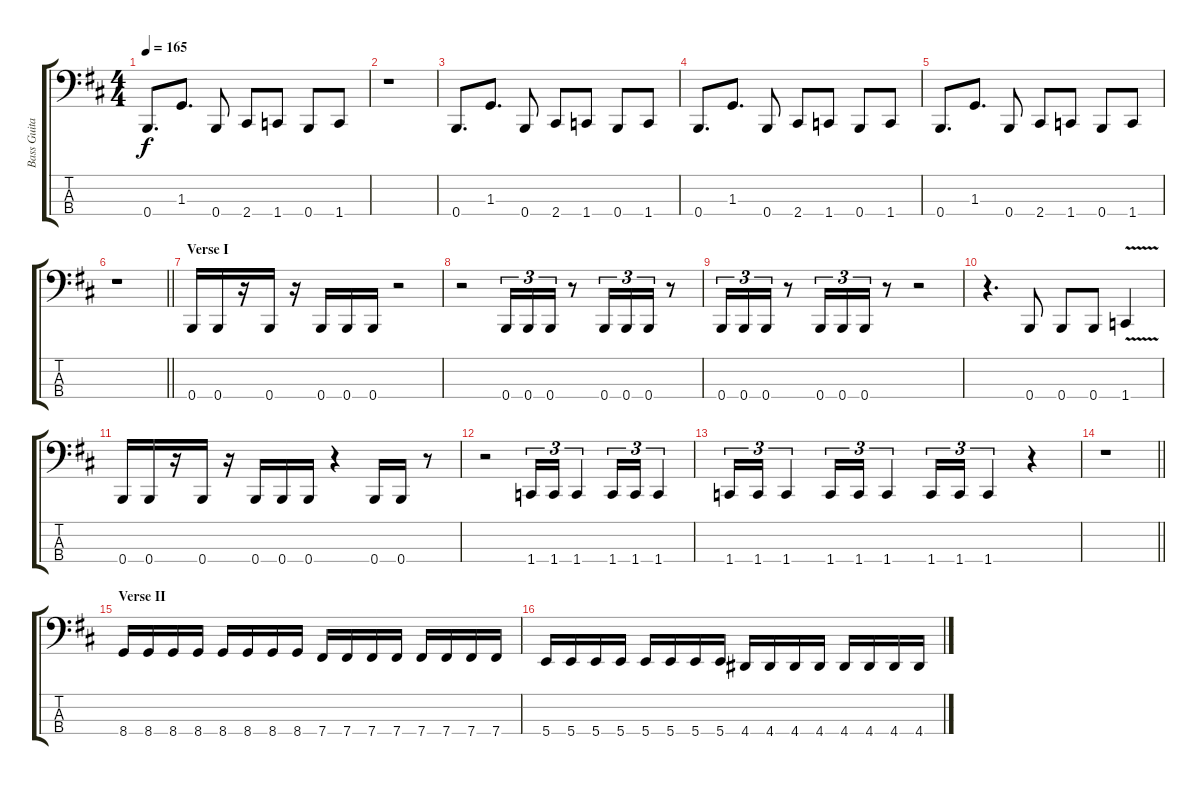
\track ("Bass Guitar" "Bass Guita") {instrument electricbasspick}
\staff {score tabs}
\tuning (E2 B1 Gb1 B0) {hide}
\ts (4 4)
\tempo 165
\clef f4
\ks d
0.4.8{d dy f} 1.3.8{d} 0.4.8 2.4.8 1.4.8 0.4.8 1.4.8 |
r.1 |
0.4.8{d} 1.3.8{d} 0.4.8 2.4.8 1.4.8 0.4.8 1.4.8 |
0.4.8{d} 1.3.8{d} 0.4.8 2.4.8 1.4.8 0.4.8 1.4.8 |
0.4.8{d} 1.3.8{d} 0.4.8 2.4.8 1.4.8 0.4.8 1.4.8 |
\barLineRight lightlight
r.1 |
\section ("" "Verse I")
0.4.16 0.4.16 r.16 0.4.16 r.16 0.4.16 0.4.16 0.4.16 r.2 |
r.2 0.4.16{tu (3 2)} 0.4.16{tu (3 2)} 0.4.16{tu (3 2)} r.8 0.4.16{tu (3 2)} 0.4.16{tu (3 2)} 0.4.16{tu (3 2)} r.8 |
0.4.16{tu (3 2)} 0.4.16{tu (3 2)} 0.4.16{tu (3 2)} r.8 0.4.16{tu (3 2)} 0.4.16{tu (3 2)} 0.4.16{tu (3 2)} r.8 r.2 |
r.4{d} 0.4.8 0.4.8 0.4.8 1.4{v}.4 |
0.4.16 0.4.16 r.16 0.4.16 r.16 0.4.16 0.4.16 0.4.16 r.4 0.4.16 0.4.16 r.8 |
r.2 1.4.16{tu (3 2)} 1.4.16{tu (3 2)} 1.4.4{tu (3 2)} 1.4.16{tu (3 2)} 1.4.16{tu (3 2)} 1.4.4{tu (3 2)} |
1.4.16{tu (3 2)} 1.4.16{tu (3 2)} 1.4.4{tu (3 2)} 1.4.16{tu (3 2)} 1.4.16{tu (3 2)} 1.4.4{tu (3 2)} 1.4.16{tu (3 2)} 1.4.16{tu (3 2)} 1.4.4{tu (3 2)} r.4 |
\barLineRight lightlight
r.1 |
\section ("" "Verse II")
8.4.16 8.4.16 8.4.16 8.4.16 8.4.16 8.4.16 8.4.16 8.4.16 7.4.16 7.4.16 7.4.16 7.4.16 7.4.16 7.4.16 7.4.16 7.4.16 |
5.4.16 5.4.16 5.4.16 5.4.16 5.4.16 5.4.16 5.4.16 5.4.16 4.4.16 4.4.16 4.4.16 4.4.16 4.4.16 4.4.16 4.4.16 4.4.16
